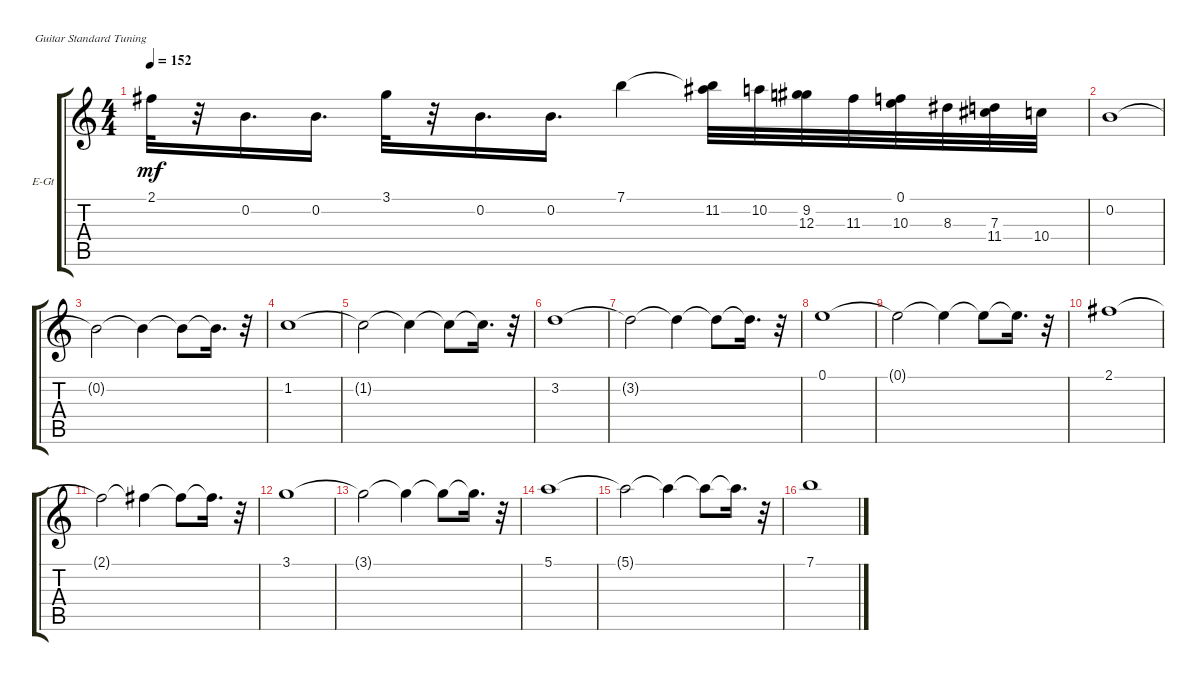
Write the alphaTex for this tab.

\bracketExtendMode groupsimilarinstruments
\firstSystemTrackNameOrientation horizontal
\otherSystemsTrackNameOrientation horizontal
\track ("Electric Lead" "E-Gt") {instrument electricguitarclean}
\staff {score tabs}
\tuning (E4 B3 G3 D3 A2 E2)
\ts (4 4)
\tempo 152
\clef g2
\ks c
2.1.32{dy mf} r.32 0.2.16{d} 0.2.16{d} 3.1.32 r.32 0.2.16{d} 0.2.16{d} 7.1.4 (7.1{t} 11.2).32 10.2.32 (9.2 12.3).32 11.3.32 (0.1 10.3).32 8.3.32 (7.3 11.4).32 10.4.32 |
0.2.1 |
0.2{t}.2 0.2{t}.4 0.2{t}.8 0.2{t}.16{d} r.32 |
1.2.1 |
1.2{t}.2 1.2{t}.4 1.2{t}.8 1.2{t}.16{d} r.32 |
3.2.1 |
3.2{t}.2 3.2{t}.4 3.2{t}.8 3.2{t}.16{d} r.32 |
0.1.1 |
0.1{t}.2 0.1{t}.4 0.1{t}.8 0.1{t}.16{d} r.32 |
2.1.1 |
2.1{t}.2 2.1{t}.4 2.1{t}.8 2.1{t}.16{d} r.32 |
3.1.1 |
3.1{t}.2 3.1{t}.4 3.1{t}.8 3.1{t}.16{d} r.32 |
5.1.1 |
5.1{t}.2 5.1{t}.4 5.1{t}.8 5.1{t}.16{d} r.32 |
7.1.1
